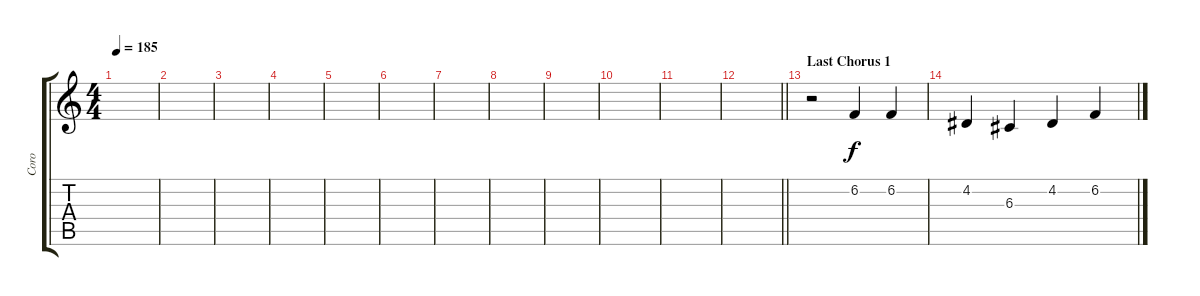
\track ("Coro" "Coro") {instrument altosax}
\staff {score tabs}
\tuning (E4 B3 G3 D3 A2 E2) {hide}
\ts (4 4)
\tempo 185
\clef g2
\ks c
|
|
|
|
|
|
|
|
|
|
|
\barLineRight lightlight
|
\section ("" "Last Chorus 1")
r.2 6.2.4 6.2.4 |
4.2.4 6.3.4 4.2.4 6.2.4
